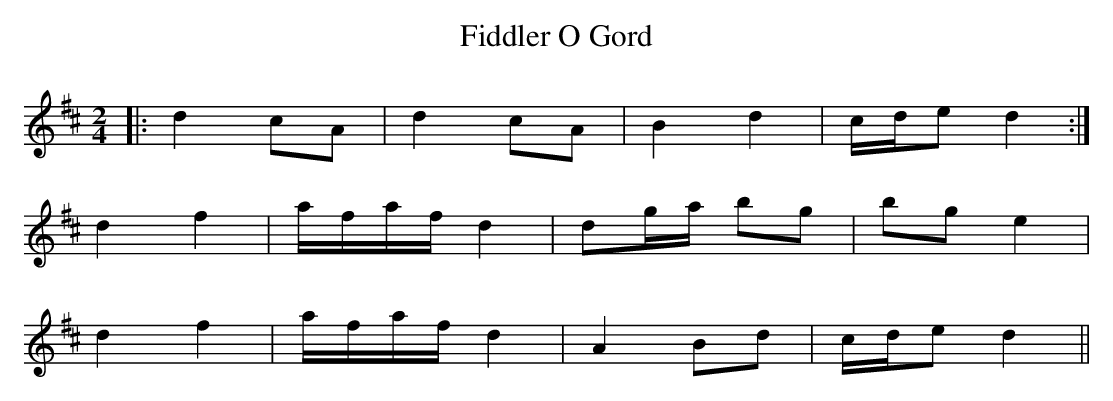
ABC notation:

X:1
T: Fiddler O Gord
M: 2/4
L: 1/8
K: Dmaj
|:d2 cA|d2 cA|B2 d2|c/d/e d2:|
d2 f2|a/f/a/f/ d2|dg/a/ bg|bg e2|
d2 f2|a/f/a/f/ d2|A2 Bd|c/d/e d2||
